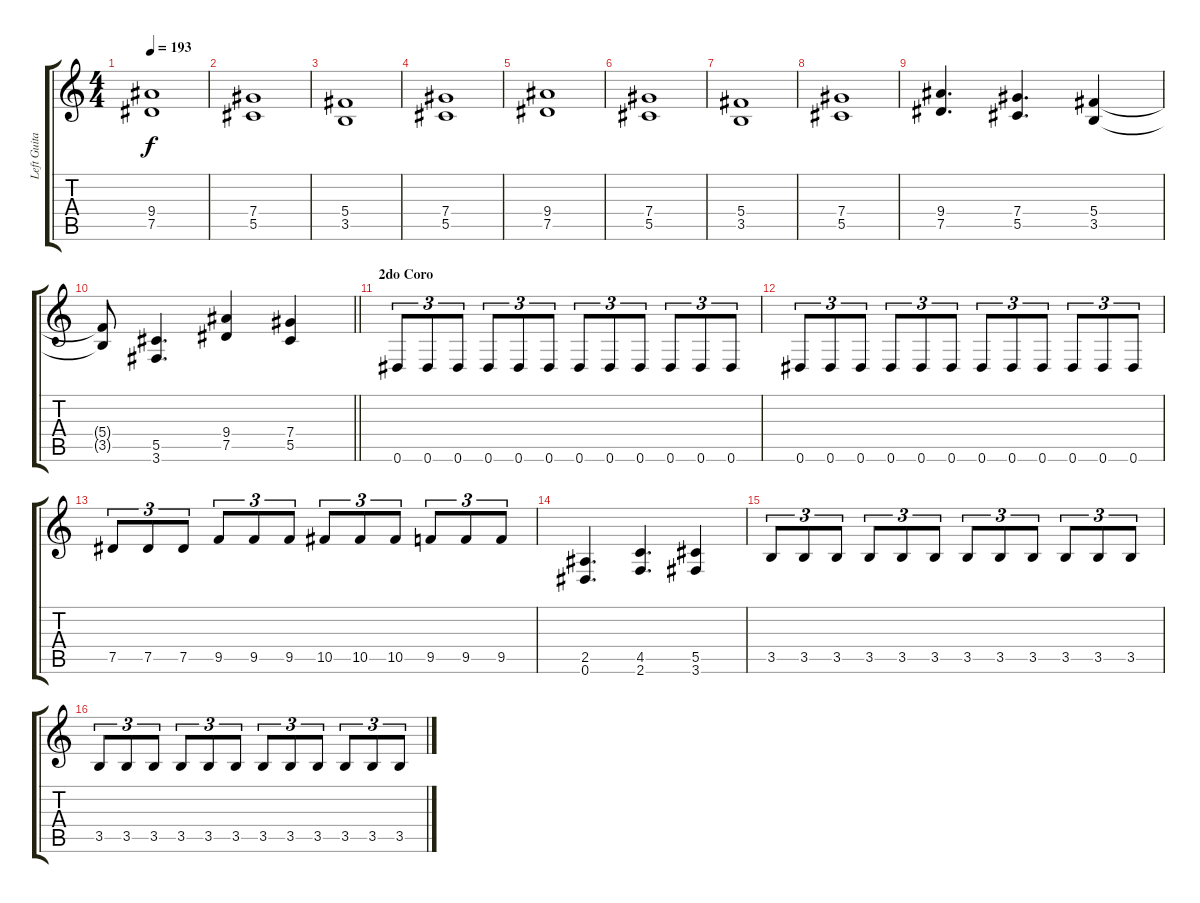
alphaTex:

\track ("Left Guitar" "Left Guita") {instrument distortionguitar}
\staff {score tabs}
\tuning (Eb4 Bb3 Gb3 Db3 Ab2 Eb2) {hide}
\ts (4 4)
\tempo 193
\clef g2
\ks c
(9.4 7.5).1{dy f} |
(7.4 5.5).1 |
(5.4 3.5).1 |
(7.4 5.5).1 |
(9.4 7.5).1 |
(7.4 5.5).1 |
(5.4 3.5).1 |
(7.4 5.5).1 |
(9.4 7.5).4{d} (7.4 5.5).4{d} (5.4 3.5).4 |
\barLineRight lightlight
(5.4{t} 3.5{t}).8 (5.5 3.6).4{d} (9.4 7.5).4 (7.4 5.5).4 |
\section ("" "2do Coro")
0.6.8{tu (3 2)} 0.6.8{tu (3 2)} 0.6.8{tu (3 2)} 0.6.8{tu (3 2)} 0.6.8{tu (3 2)} 0.6.8{tu (3 2)} 0.6.8{tu (3 2)} 0.6.8{tu (3 2)} 0.6.8{tu (3 2)} 0.6.8{tu (3 2)} 0.6.8{tu (3 2)} 0.6.8{tu (3 2)} |
0.6.8{tu (3 2)} 0.6.8{tu (3 2)} 0.6.8{tu (3 2)} 0.6.8{tu (3 2)} 0.6.8{tu (3 2)} 0.6.8{tu (3 2)} 0.6.8{tu (3 2)} 0.6.8{tu (3 2)} 0.6.8{tu (3 2)} 0.6.8{tu (3 2)} 0.6.8{tu (3 2)} 0.6.8{tu (3 2)} |
7.5.8{tu (3 2)} 7.5.8{tu (3 2)} 7.5.8{tu (3 2)} 9.5.8{tu (3 2)} 9.5.8{tu (3 2)} 9.5.8{tu (3 2)} 10.5.8{tu (3 2)} 10.5.8{tu (3 2)} 10.5.8{tu (3 2)} 9.5.8{tu (3 2)} 9.5.8{tu (3 2)} 9.5.8{tu (3 2)} |
(2.5 0.6).4{d} (4.5 2.6).4{d} (5.5 3.6).4 |
3.5.8{tu (3 2)} 3.5.8{tu (3 2)} 3.5.8{tu (3 2)} 3.5.8{tu (3 2)} 3.5.8{tu (3 2)} 3.5.8{tu (3 2)} 3.5.8{tu (3 2)} 3.5.8{tu (3 2)} 3.5.8{tu (3 2)} 3.5.8{tu (3 2)} 3.5.8{tu (3 2)} 3.5.8{tu (3 2)} |
3.5.8{tu (3 2)} 3.5.8{tu (3 2)} 3.5.8{tu (3 2)} 3.5.8{tu (3 2)} 3.5.8{tu (3 2)} 3.5.8{tu (3 2)} 3.5.8{tu (3 2)} 3.5.8{tu (3 2)} 3.5.8{tu (3 2)} 3.5.8{tu (3 2)} 3.5.8{tu (3 2)} 3.5.8{tu (3 2)}
